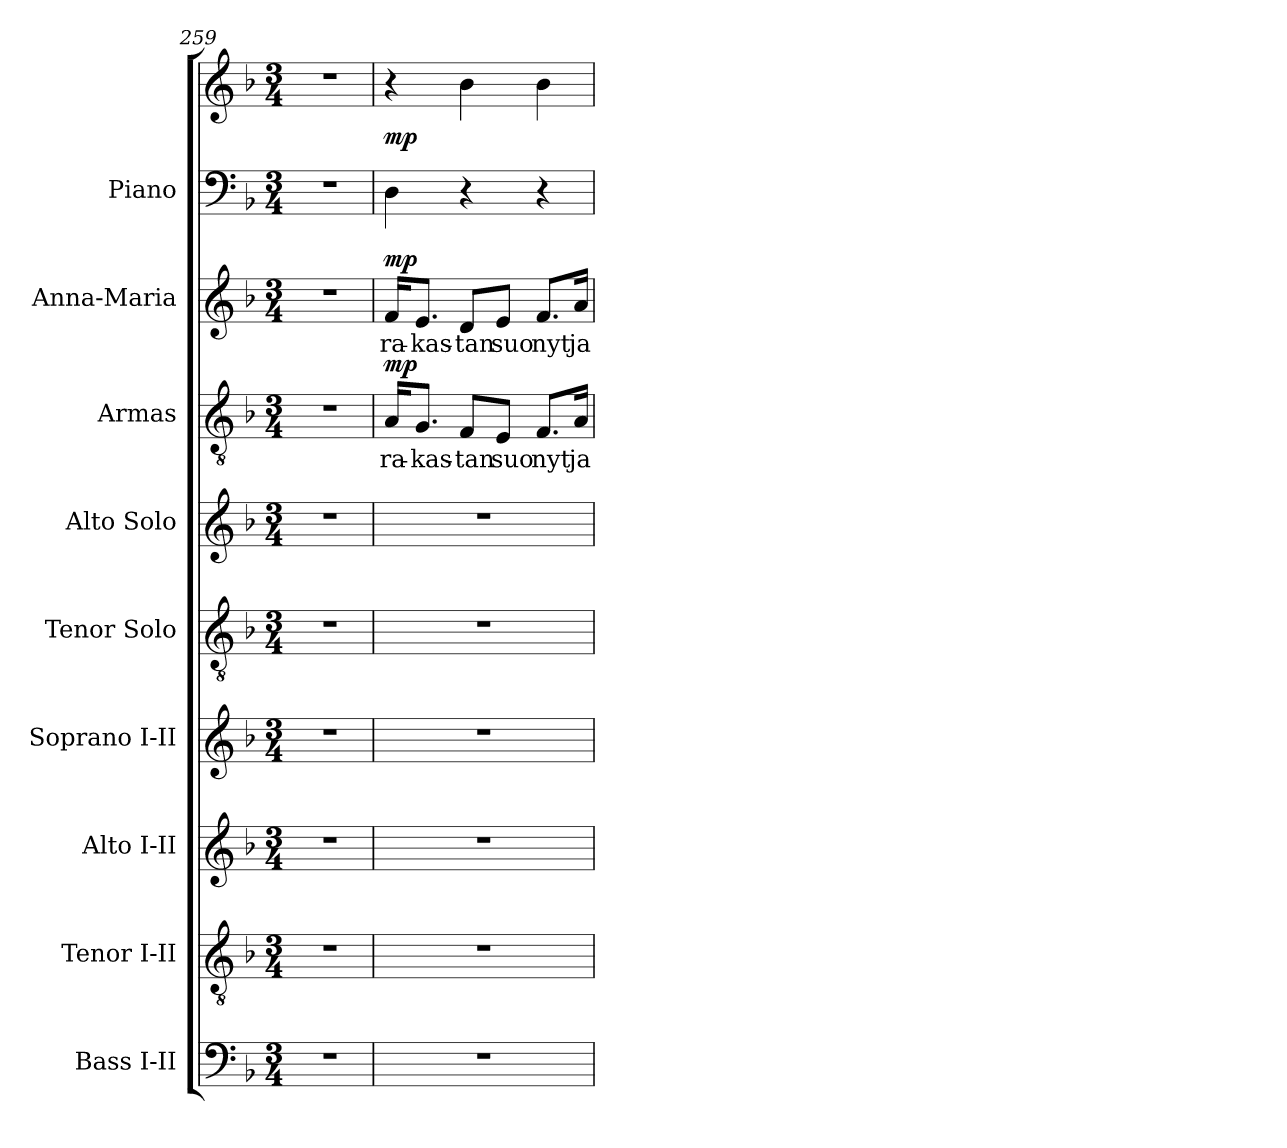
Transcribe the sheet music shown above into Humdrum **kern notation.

**kern	**kern	**kern	**kern	**kern	**kern	**kern	**text	**dynam	**kern	**text	**dynam	**kern	**kern	**dynam
*part9	*part8	*part7	*part6	*part5	*part4	*part3	*part3	*part3	*part2	*part2	*part2	*part1	*part1	*part1
*staff10	*staff9	*staff8	*staff7	*staff6	*staff5	*staff4	*staff4	*staff4	*staff3	*staff3	*staff3	*staff2	*staff1	*staff1/2
*I"Bass I-II	*I"Tenor I-II	*I"Alto I-II	*I"Soprano I-II	*I"Tenor Solo	*I"Alto Solo	*I"Armas	*	*	*I"Anna-Maria	*	*	*I"Piano	*	*
*I'B.	*I'T.	*I'A.	*I'S.	*I'T. Solo	*I'A. Solo	*I'Armas	*	*	*I'A-M	*	*	*I'Pno.	*	*
*clefF4	*clefGv2	*clefG2	*clefG2	*clefGv2	*clefG2	*clefGv2	*	*	*clefG2	*	*	*clefF4	*clefG2	*
*	*ITrd7c12	*	*	*ITrd7c12	*	*ITrd7c12	*	*	*	*	*	*	*	*
*k[b-]	*k[b-]	*k[b-]	*k[b-]	*k[b-]	*k[b-]	*k[b-]	*	*	*k[b-]	*	*	*k[b-]	*k[b-]	*
*F:	*F:	*F:	*F:	*F:	*F:	*F:	*	*	*F:	*	*	*F:	*F:	*
*M3/4	*M3/4	*M3/4	*M3/4	*M3/4	*M3/4	*M3/4	*	*	*M3/4	*	*	*M3/4	*M3/4	*
=259	=259	=259	=259	=259	=259	=259	=259	=259	=259	=259	=259	=259	=259	=259
2.r	2.r	2.r	2.r	2.r	2.r	2.r	.	.	2.r	.	.	2.r	2.r	.
=260	=260	=260	=260	=260	=260	=260	=260	=260	=260	=260	=260	=260	=260	=260
!LO:N:vis=1	!LO:N:vis=1	!LO:N:vis=1	!LO:N:vis=1	!LO:N:vis=1	!LO:N:vis=1	!	!	!	!	!	!	!	!	!
!	!	!	!	!	!	!	!LO:LY:b:color=#000000	!	!	!	!	!	!	!
*	*	*	*	*	*	*	*	*	*	*	*	*	*MM92	*
!	!	!	!	!	!	!	!	!	!	!LO:LY:b:color=#000000	!	!	!	!
2.r	2.r	2.r	2.r	2.r	2.r	16AAi/KL	ra-	mp	16fi/KL	ra-	mp	4Di\	4r	mp
!	!	!	!	!	!	!	!LO:LY:b:color=#000000	!	!	!	!	!	!	!
!	!	!	!	!	!	!	!	!	!	!LO:LY:b:color=#000000	!	!	!	!
.	.	.	.	.	.	8.GGi/J	-kas-	.	8.ei/J	-kas-	.	.	.	.
!	!	!	!	!	!	!	!LO:LY:b:color=#000000	!	!	!	!	!	!	!
!	!	!	!	!	!	!	!	!	!	!LO:LY:b:color=#000000	!	!	!	!
.	.	.	.	.	.	8FFi/L	-tan	.	8di/L	-tan	.	4r	4b-i\	.
!	!	!	!	!	!	!	!LO:LY:b:color=#000000	!	!	!	!	!	!	!
!	!	!	!	!	!	!	!	!	!	!LO:LY:b:color=#000000	!	!	!	!
.	.	.	.	.	.	8EEi/J	suo	.	8ei/J	suo	.	.	.	.
!	!	!	!	!	!	!	!LO:LY:b:color=#000000	!	!	!	!	!	!	!
!	!	!	!	!	!	!	!	!	!	!LO:LY:b:color=#000000	!	!	!	!
.	.	.	.	.	.	8.FFi/L	nyt	.	8.fi/L	nyt	.	4r	4b-i\	.
!	!	!	!	!	!	!	!LO:LY:b:color=#000000	!	!	!	!	!	!	!
!	!	!	!	!	!	!	!	!	!	!LO:LY:b:color=#000000	!	!	!	!
.	.	.	.	.	.	16AAi/Jk	ja	.	16ai/Jk	ja	.	.	.	.
=	=	=	=	=	=	=	=	=	=	=	=	=	=	=
*-	*-	*-	*-	*-	*-	*-	*-	*-	*-	*-	*-	*-	*-	*-
